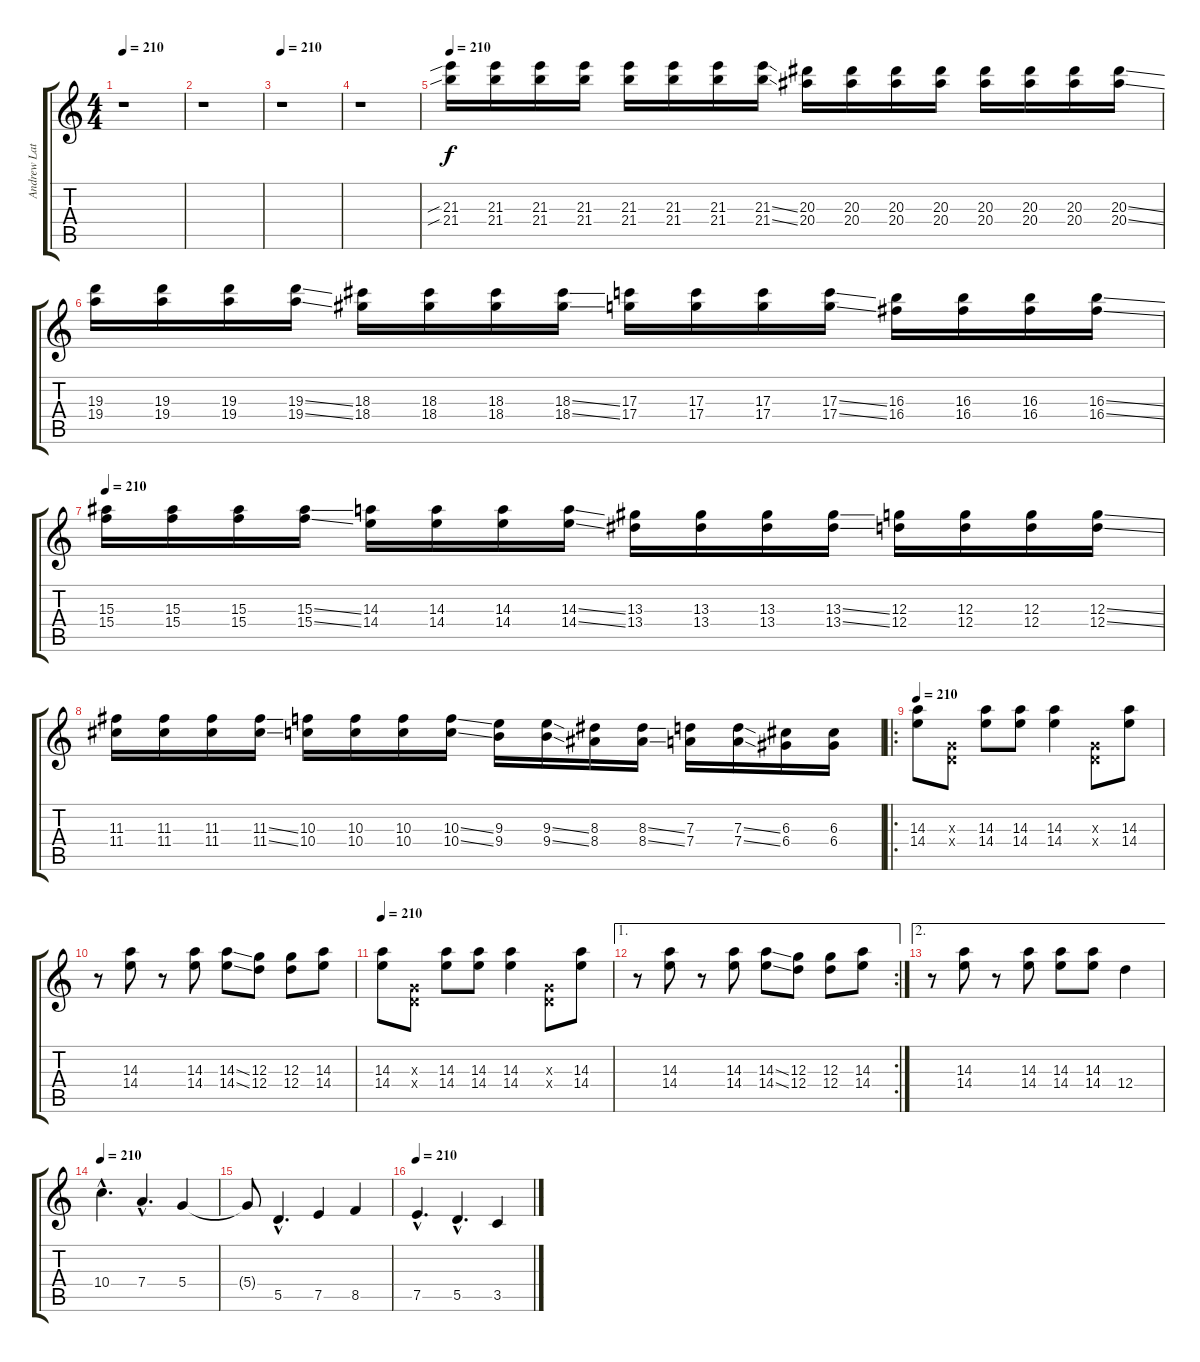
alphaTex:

\track ("Andrew Latimer" "Andrew Lat") {instrument overdrivenguitar}
\staff {score tabs}
\tuning (E4 B3 G3 D3 A2 E2) {hide}
\ts (4 4)
\tempo 210
\clef g2
\ks c
r.1{dy f} |
r.1 |
\tempo 210
r.1 |
r.1 |
\tempo 210
(21.3{sib} 21.4{sib}).16{volume 11} (21.3 21.4).16 (21.3 21.4).16 (21.3 21.4).16 (21.3 21.4).16 (21.3 21.4).16 (21.3 21.4).16 (21.3{ss} 21.4{ss}).16 (20.3 20.4).16 (20.3 20.4).16 (20.3 20.4).16 (20.3 20.4).16 (20.3 20.4).16 (20.3 20.4).16 (20.3 20.4).16 (20.3{ss} 20.4{ss}).16 |
(19.3 19.4).16 (19.3 19.4).16 (19.3 19.4).16 (19.3{ss} 19.4{ss}).16 (18.3 18.4).16 (18.3 18.4).16 (18.3 18.4).16 (18.3{ss} 18.4{ss}).16 (17.3 17.4).16 (17.3 17.4).16 (17.3 17.4).16 (17.3{ss} 17.4{ss}).16 (16.3 16.4).16 (16.3 16.4).16 (16.3 16.4).16 (16.3{ss} 16.4{ss}).16 |
\tempo 210
(15.3 15.4).16 (15.3 15.4).16 (15.3 15.4).16 (15.3{ss} 15.4{ss}).16 (14.3 14.4).16 (14.3 14.4).16 (14.3 14.4).16 (14.3{ss} 14.4{ss}).16 (13.3 13.4).16 (13.3 13.4).16 (13.3 13.4).16 (13.3{ss} 13.4{ss}).16 (12.3 12.4).16 (12.3 12.4).16 (12.3 12.4).16 (12.3{ss} 12.4{ss}).16 |
(11.3 11.4).16 (11.3 11.4).16 (11.3 11.4).16 (11.3{ss} 11.4{ss}).16 (10.3 10.4).16 (10.3 10.4).16 (10.3 10.4).16 (10.3{ss} 10.4{ss}).16 (9.3 9.4).16 (9.3{ss} 9.4{ss}).16 (8.3 8.4).16 (8.3{ss} 8.4{ss}).16 (7.3 7.4).16 (7.3{ss} 7.4{ss}).16 (6.3 6.4).16 (6.3 6.4).16 |
\ro
\tempo 210
(14.3 14.4).8{volume 14} (0.3{x} 0.4{x}).8 (14.3 14.4).8 (14.3 14.4).8 (14.3 14.4).4 (0.3{x} 0.4{x}).8 (14.3 14.4).8 |
r.8 (14.3 14.4).8 r.8 (14.3 14.4).8 (14.3{ss} 14.4{ss}).8 (12.3 12.4).8 (12.3 12.4).8 (14.3 14.4).8 |
\tempo 210
(14.3 14.4).8 (0.3{x} 0.4{x}).8 (14.3 14.4).8 (14.3 14.4).8 (14.3 14.4).4 (0.3{x} 0.4{x}).8 (14.3 14.4).8 |
\ae 1
\rc 2
r.8 (14.3 14.4).8 r.8 (14.3 14.4).8 (14.3{ss} 14.4{ss}).8 (12.3 12.4).8 (12.3 12.4).8 (14.3 14.4).8 |
\ae 2
r.8 (14.3 14.4).8 r.8 (14.3 14.4).8 (14.3 14.4).8 (14.3 14.4).8 12.4.4{volume 15} |
\tempo 210
10.4{hac}.4{d} 7.4{hac}.4{d} 5.4.4 |
5.4{t}.8 5.5{hac}.4{d} 7.5.4 8.5.4 |
\tempo 210
7.5{hac}.4{d} 5.5{hac}.4{d} 3.5.4
